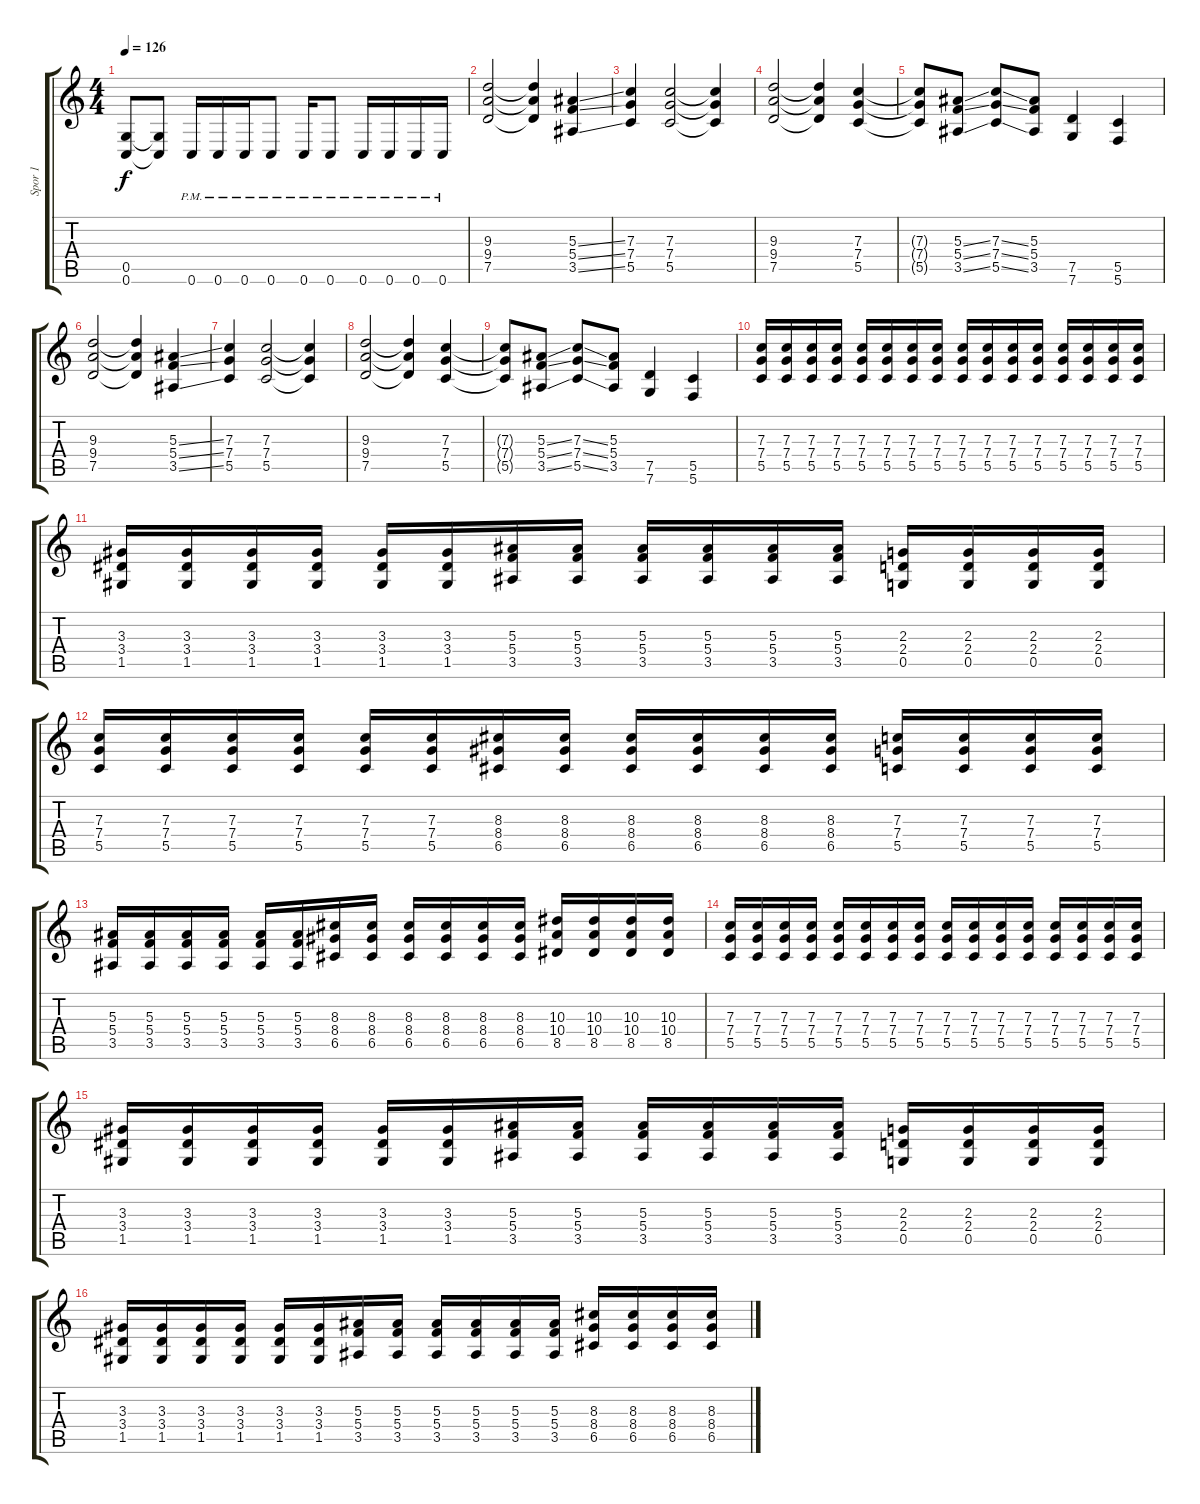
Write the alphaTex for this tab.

\track ("Spor 1" "Spor 1") {instrument distortionguitar}
\staff {score tabs}
\tuning (D4 A3 F3 C3 G2 C2) {hide}
\ts (4 4)
\tempo 126
\clef g2
\ks c
(0.5 0.6).8{dy f} (0.5{t} 0.6{t}).8 0.6{pm}.16 0.6{pm}.16 0.6{pm}.16 0.6{pm}.8 0.6{pm}.16 0.6{pm}.8 0.6{pm}.16 0.6{pm}.16 0.6{pm}.16 0.6{pm}.16 |
(9.3 9.4 7.5).2 (9.3{t} 9.4{t} 7.5{t}).4 (5.3{ss} 5.4{ss} 3.5{ss}).4 |
(7.3 7.4 5.5).4 (7.3 7.4 5.5).2 (7.3{t} 7.4{t} 5.5{t}).4 |
(9.3 9.4 7.5).2 (9.3{t} 9.4{t} 7.5{t}).4 (7.3 7.4 5.5).4 |
(7.3{t} 7.4{t} 5.5{t}).8 (5.3{ss} 5.4{ss} 3.5{ss}).8 (7.3{ss} 7.4{ss} 5.5{ss}).8 (5.3 5.4 3.5).8 (7.5 7.6).4 (5.5 5.6).4 |
(9.3 9.4 7.5).2 (9.3{t} 9.4{t} 7.5{t}).4 (5.3{ss} 5.4{ss} 3.5{ss}).4 |
(7.3 7.4 5.5).4 (7.3 7.4 5.5).2 (7.3{t} 7.4{t} 5.5{t}).4 |
(9.3 9.4 7.5).2 (9.3{t} 9.4{t} 7.5{t}).4 (7.3 7.4 5.5).4 |
(7.3{t} 7.4{t} 5.5{t}).8 (5.3{ss} 5.4{ss} 3.5{ss}).8 (7.3{ss} 7.4{ss} 5.5{ss}).8 (5.3 5.4 3.5).8 (7.5 7.6).4 (5.5 5.6).4 |
(7.3 7.4 5.5).16 (7.3 7.4 5.5).16 (7.3 7.4 5.5).16 (7.3 7.4 5.5).16 (7.3 7.4 5.5).16 (7.3 7.4 5.5).16 (7.3 7.4 5.5).16 (7.3 7.4 5.5).16 (7.3 7.4 5.5).16 (7.3 7.4 5.5).16 (7.3 7.4 5.5).16 (7.3 7.4 5.5).16 (7.3 7.4 5.5).16 (7.3 7.4 5.5).16 (7.3 7.4 5.5).16 (7.3 7.4 5.5).16 |
(3.3 3.4 1.5).16 (3.3 3.4 1.5).16 (3.3 3.4 1.5).16 (3.3 3.4 1.5).16 (3.3 3.4 1.5).16 (3.3 3.4 1.5).16 (5.3 5.4 3.5).16 (5.3 5.4 3.5).16 (5.3 5.4 3.5).16 (5.3 5.4 3.5).16 (5.3 5.4 3.5).16 (5.3 5.4 3.5).16 (2.3 2.4 0.5).16 (2.3 2.4 0.5).16 (2.3 2.4 0.5).16 (2.3 2.4 0.5).16 |
(7.3 7.4 5.5).16 (7.3 7.4 5.5).16 (7.3 7.4 5.5).16 (7.3 7.4 5.5).16 (7.3 7.4 5.5).16 (7.3 7.4 5.5).16 (8.3 8.4 6.5).16 (8.3 8.4 6.5).16 (8.3 8.4 6.5).16 (8.3 8.4 6.5).16 (8.3 8.4 6.5).16 (8.3 8.4 6.5).16 (7.3 7.4 5.5).16 (7.3 7.4 5.5).16 (7.3 7.4 5.5).16 (7.3 7.4 5.5).16 |
(5.3 5.4 3.5).16 (5.3 5.4 3.5).16 (5.3 5.4 3.5).16 (5.3 5.4 3.5).16 (5.3 5.4 3.5).16 (5.3 5.4 3.5).16 (8.3 8.4 6.5).16 (8.3 8.4 6.5).16 (8.3 8.4 6.5).16 (8.3 8.4 6.5).16 (8.3 8.4 6.5).16 (8.3 8.4 6.5).16 (10.3 10.4 8.5).16 (10.3 10.4 8.5).16 (10.3 10.4 8.5).16 (10.3 10.4 8.5).16 |
(7.3 7.4 5.5).16 (7.3 7.4 5.5).16 (7.3 7.4 5.5).16 (7.3 7.4 5.5).16 (7.3 7.4 5.5).16 (7.3 7.4 5.5).16 (7.3 7.4 5.5).16 (7.3 7.4 5.5).16 (7.3 7.4 5.5).16 (7.3 7.4 5.5).16 (7.3 7.4 5.5).16 (7.3 7.4 5.5).16 (7.3 7.4 5.5).16 (7.3 7.4 5.5).16 (7.3 7.4 5.5).16 (7.3 7.4 5.5).16 |
(3.3 3.4 1.5).16 (3.3 3.4 1.5).16 (3.3 3.4 1.5).16 (3.3 3.4 1.5).16 (3.3 3.4 1.5).16 (3.3 3.4 1.5).16 (5.3 5.4 3.5).16 (5.3 5.4 3.5).16 (5.3 5.4 3.5).16 (5.3 5.4 3.5).16 (5.3 5.4 3.5).16 (5.3 5.4 3.5).16 (2.3 2.4 0.5).16 (2.3 2.4 0.5).16 (2.3 2.4 0.5).16 (2.3 2.4 0.5).16 |
(3.3 3.4 1.5).16 (3.3 3.4 1.5).16 (3.3 3.4 1.5).16 (3.3 3.4 1.5).16 (3.3 3.4 1.5).16 (3.3 3.4 1.5).16 (5.3 5.4 3.5).16 (5.3 5.4 3.5).16 (5.3 5.4 3.5).16 (5.3 5.4 3.5).16 (5.3 5.4 3.5).16 (5.3 5.4 3.5).16 (8.3 8.4 6.5).16 (8.3 8.4 6.5).16 (8.3 8.4 6.5).16 (8.3 8.4 6.5).16
